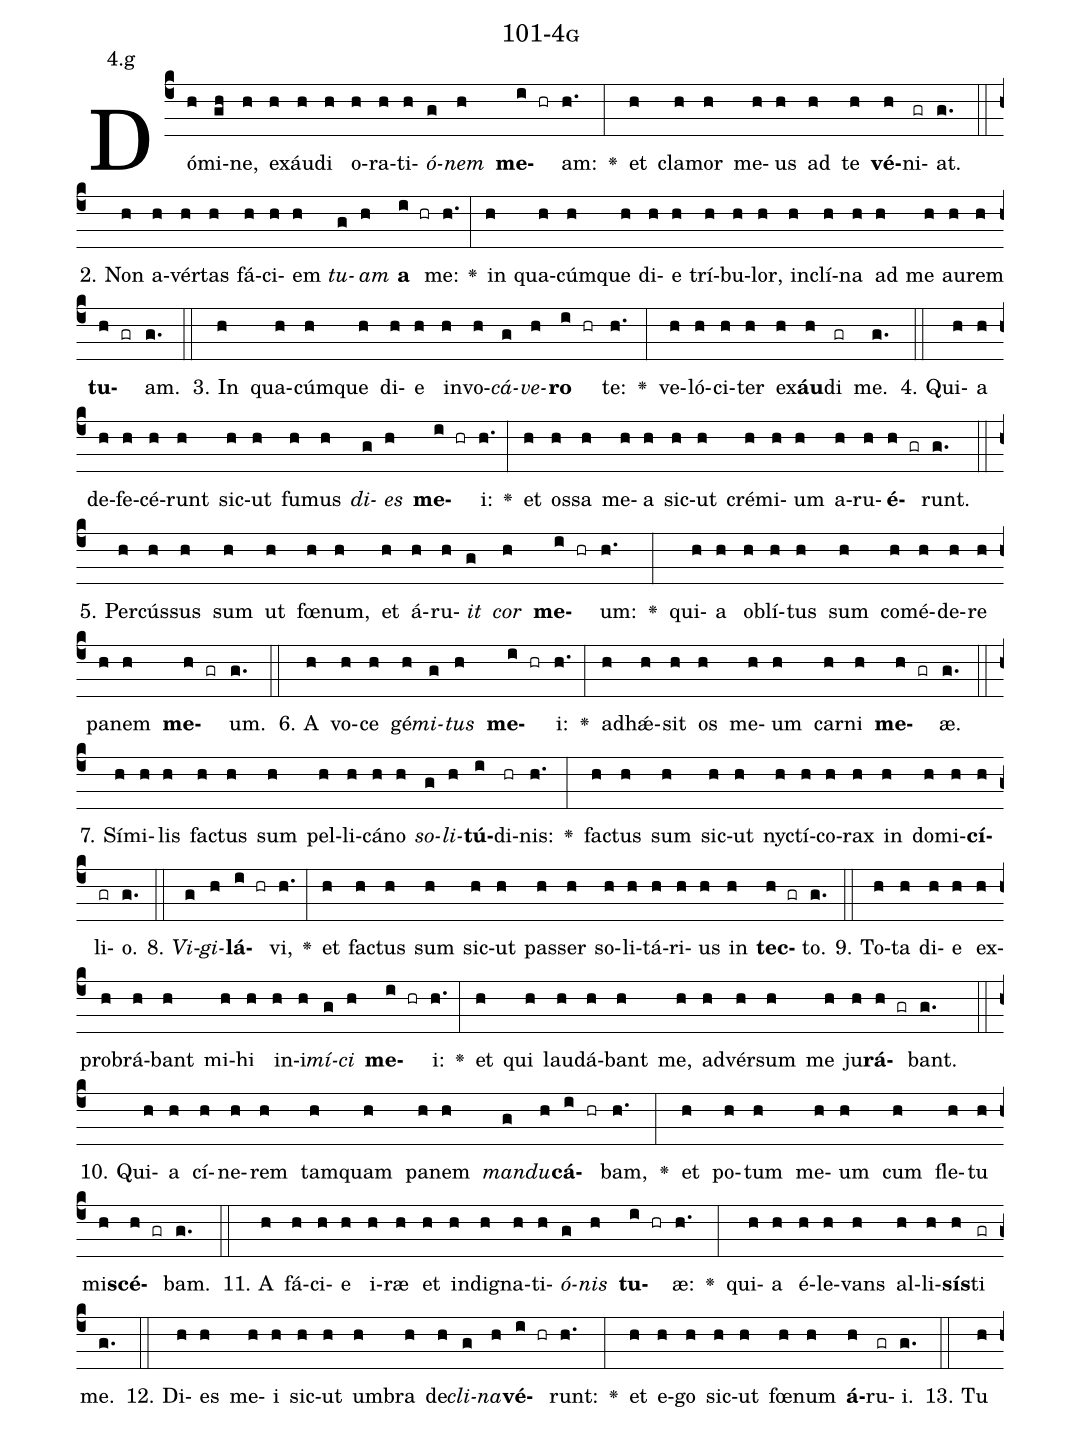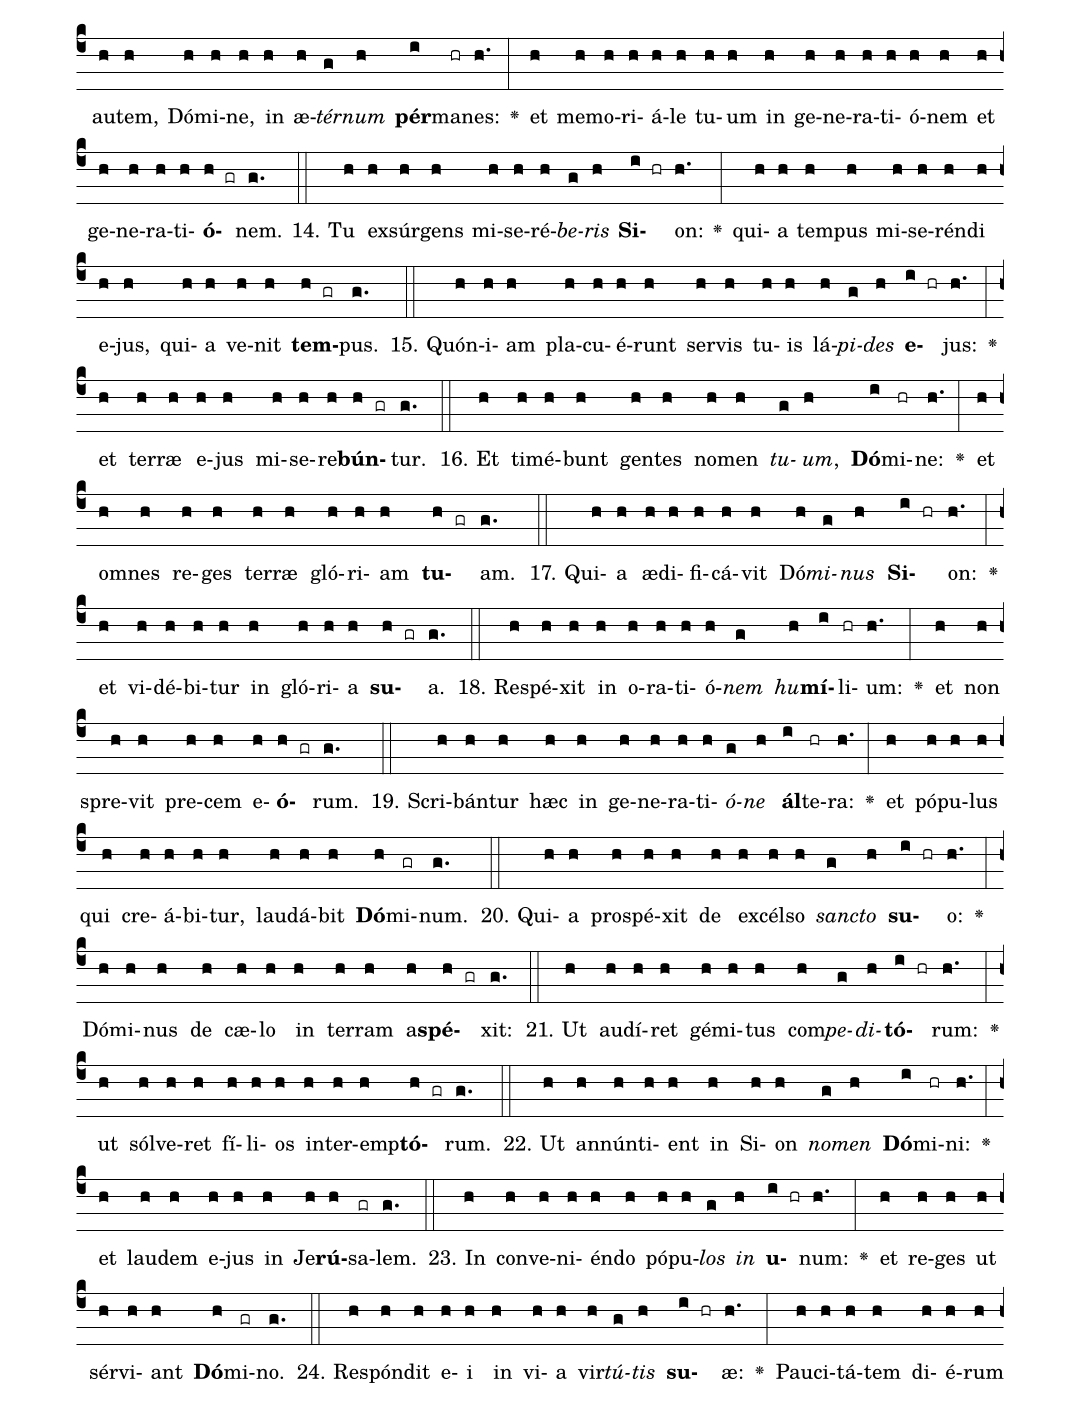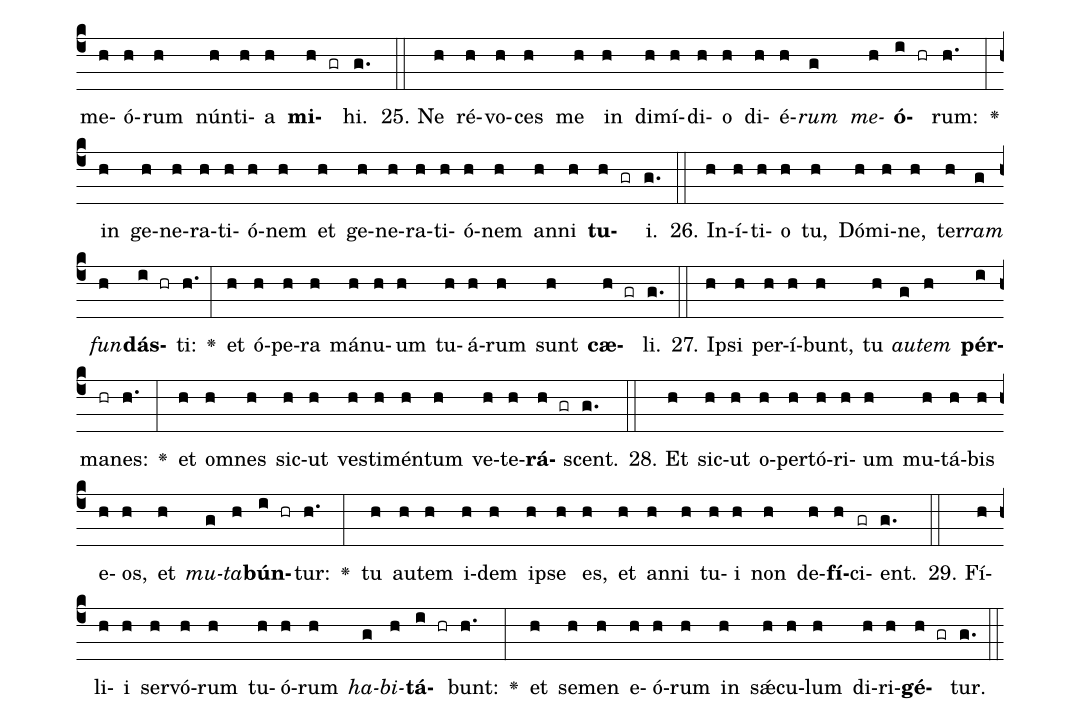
name: 101-4g;
annotation: 4.g;
%%
(c4)Dó(h)mi(gh)ne,(h) ex(h)áu(h)di(h) o(h)ra(h)ti(h)<i>ó</i>(g)<i>nem</i>(h) <b>me</b>(i hr)am:(h.) <v>\greheightstar</v>(:) et(h) cla(h)mor(h) me(h)us(h) ad(h) te(h) <b>vé</b>(h)ni(gr)at.(g.) (::)
2. Non(h) a(h)vér(h)tas(h) fá(h)ci(h)em(h) <i>tu</i>(g)<i>am</i>(h) <b>a</b>(i hr) me:(h.) <v>\greheightstar</v>(:) in(h) qua(h)cúm(h)que(h) di(h)e(h) trí(h)bu(h)lor,(h) in(h)clí(h)na(h) ad(h) me(h) au(h)rem(h) <b>tu</b>(h gr)am.(g.) (::)
3. In(h) qua(h)cúm(h)que(h) di(h)e(h) in(h)vo(h)<i>cá</i>(g)<i>ve</i>(h)<b>ro</b>(i hr) te:(h.) <v>\greheightstar</v>(:) ve(h)ló(h)ci(h)ter(h) ex(h)<b>áu</b>(h)di(gr) me.(g.) (::)
4. Qui(h)a(h) de(h)fe(h)cé(h)runt(h) sic(h)ut(h) fu(h)mus(h) <i>di</i>(g)<i>es</i>(h) <b>me</b>(i hr)i:(h.) <v>\greheightstar</v>(:) et(h) os(h)sa(h) me(h)a(h) sic(h)ut(h) cré(h)mi(h)um(h) a(h)ru(h)<b>é</b>(h gr)runt.(g.) (::)
5. Per(h)cús(h)sus(h) sum(h) ut(h) fœ(h)num,(h) et(h) á(h)ru(h)<i>it</i>(g) <i>cor</i>(h) <b>me</b>(i hr)um:(h.) <v>\greheightstar</v>(:) qui(h)a(h) ob(h)lí(h)tus(h) sum(h) com(h)é(h)de(h)re(h) pa(h)nem(h) <b>me</b>(h gr)um.(g.) (::)
6. A(h) vo(h)ce(h) gé(h)<i>mi</i>(g)<i>tus</i>(h) <b>me</b>(i hr)i:(h.) <v>\greheightstar</v>(:) ad(h)hǽ(h)sit(h) os(h) me(h)um(h) car(h)ni(h) <b>me</b>(h gr)æ.(g.) (::)
7. Sí(h)mi(h)lis(h) fac(h)tus(h) sum(h) pel(h)li(h)cá(h)no(h) <i>so</i>(g)<i>li</i>(h)<b>tú</b>(i)di(hr)nis:(h.) <v>\greheightstar</v>(:) fac(h)tus(h) sum(h) sic(h)ut(h) nyc(h)tí(h)co(h)rax(h) in(h) do(h)mi(h)<b>cí</b>(h)li(gr)o.(g.) (::)
8. <i>Vi</i>(g)<i>gi</i>(h)<b>lá</b>(i hr)vi,(h.) <v>\greheightstar</v>(:) et(h) fac(h)tus(h) sum(h) sic(h)ut(h) pas(h)ser(h) so(h)li(h)tá(h)ri(h)us(h) in(h) <b>tec</b>(h gr)to.(g.) (::)
9. To(h)ta(h) di(h)e(h) ex(h)pro(h)brá(h)bant(h) mi(h)hi(h) in(h)i(h)<i>mí</i>(g)<i>ci</i>(h) <b>me</b>(i hr)i:(h.) <v>\greheightstar</v>(:) et(h) qui(h) lau(h)dá(h)bant(h) me,(h) ad(h)vér(h)sum(h) me(h) ju(h)<b>rá</b>(h gr)bant.(g.) (::)
10. Qui(h)a(h) cí(h)ne(h)rem(h) tam(h)quam(h) pa(h)nem(h) <i>man</i>(g)<i>du</i>(h)<b>cá</b>(i hr)bam,(h.) <v>\greheightstar</v>(:) et(h) po(h)tum(h) me(h)um(h) cum(h) fle(h)tu(h) mi(h)<b>scé</b>(h gr)bam.(g.) (::)
11. A(h) fá(h)ci(h)e(h) i(h)ræ(h) et(h) in(h)di(h)gna(h)ti(h)<i>ó</i>(g)<i>nis</i>(h) <b>tu</b>(i hr)æ:(h.) <v>\greheightstar</v>(:) qui(h)a(h) é(h)le(h)vans(h) al(h)li(h)<b>sís</b>(h)ti(gr) me.(g.) (::)
12. Di(h)es(h) me(h)i(h) sic(h)ut(h) um(h)bra(h) de(h)<i>cli</i>(g)<i>na</i>(h)<b>vé</b>(i hr)runt:(h.) <v>\greheightstar</v>(:) et(h) e(h)go(h) sic(h)ut(h) fœ(h)num(h) <b>á</b>(h)ru(gr)i.(g.) (::)
13. Tu(h) au(h)tem,(h) Dó(h)mi(h)ne,(h) in(h) æ(h)<i>tér</i>(g)<i>num</i>(h) <b>pér</b>(i)ma(hr)nes:(h.) <v>\greheightstar</v>(:) et(h) me(h)mo(h)ri(h)á(h)le(h) tu(h)um(h) in(h) ge(h)ne(h)ra(h)ti(h)ó(h)nem(h) et(h) ge(h)ne(h)ra(h)ti(h)<b>ó</b>(h gr)nem.(g.) (::)
14. Tu(h) ex(h)súr(h)gens(h) mi(h)se(h)ré(h)<i>be</i>(g)<i>ris</i>(h) <b>Si</b>(i hr)on:(h.) <v>\greheightstar</v>(:) qui(h)a(h) tem(h)pus(h) mi(h)se(h)rén(h)di(h) e(h)jus,(h) qui(h)a(h) ve(h)nit(h) <b>tem</b>(h gr)pus.(g.) (::)
15. Quón(h)i(h)am(h) pla(h)cu(h)é(h)runt(h) ser(h)vis(h) tu(h)is(h) lá(h)<i>pi</i>(g)<i>des</i>(h) <b>e</b>(i hr)jus:(h.) <v>\greheightstar</v>(:) et(h) ter(h)ræ(h) e(h)jus(h) mi(h)se(h)re(h)<b>bún</b>(h gr)tur.(g.) (::)
16. Et(h) ti(h)mé(h)bunt(h) gen(h)tes(h) no(h)men(h) <i>tu</i>(g)<i>um</i>,(h) <b>Dó</b>(i)mi(hr)ne:(h.) <v>\greheightstar</v>(:) et(h) om(h)nes(h) re(h)ges(h) ter(h)ræ(h) gló(h)ri(h)am(h) <b>tu</b>(h gr)am.(g.) (::)
17. Qui(h)a(h) æ(h)di(h)fi(h)cá(h)vit(h) Dó(h)<i>mi</i>(g)<i>nus</i>(h) <b>Si</b>(i hr)on:(h.) <v>\greheightstar</v>(:) et(h) vi(h)dé(h)bi(h)tur(h) in(h) gló(h)ri(h)a(h) <b>su</b>(h gr)a.(g.) (::)
18. Re(h)spé(h)xit(h) in(h) o(h)ra(h)ti(h)ó(h)<i>nem</i>(g) <i>hu</i>(h)<b>mí</b>(i)li(hr)um:(h.) <v>\greheightstar</v>(:) et(h) non(h) spre(h)vit(h) pre(h)cem(h) e(h)<b>ó</b>(h gr)rum.(g.) (::)
19. Scri(h)bán(h)tur(h) hæc(h) in(h) ge(h)ne(h)ra(h)ti(h)<i>ó</i>(g)<i>ne</i>(h) <b>ál</b>(i)te(hr)ra:(h.) <v>\greheightstar</v>(:) et(h) pó(h)pu(h)lus(h) qui(h) cre(h)á(h)bi(h)tur,(h) lau(h)dá(h)bit(h) <b>Dó</b>(h)mi(gr)num.(g.) (::)
20. Qui(h)a(h) pro(h)spé(h)xit(h) de(h) ex(h)cél(h)so(h) <i>sanc</i>(g)<i>to</i>(h) <b>su</b>(i hr)o:(h.) <v>\greheightstar</v>(:) Dó(h)mi(h)nus(h) de(h) cæ(h)lo(h) in(h) ter(h)ram(h) a(h)<b>spé</b>(h gr)xit:(g.) (::)
21. Ut(h) au(h)dí(h)ret(h) gé(h)mi(h)tus(h) com(h)<i>pe</i>(g)<i>di</i>(h)<b>tó</b>(i hr)rum:(h.) <v>\greheightstar</v>(:) ut(h) sól(h)ve(h)ret(h) fí(h)li(h)os(h) in(h)ter(h)emp(h)<b>tó</b>(h gr)rum.(g.) (::)
22. Ut(h) an(h)nún(h)ti(h)ent(h) in(h) Si(h)on(h) <i>no</i>(g)<i>men</i>(h) <b>Dó</b>(i)mi(hr)ni:(h.) <v>\greheightstar</v>(:) et(h) lau(h)dem(h) e(h)jus(h) in(h) Je(h)<b>rú</b>(h)sa(gr)lem.(g.) (::)
23. In(h) con(h)ve(h)ni(h)én(h)do(h) pó(h)pu(h)<i>los</i>(g) <i>in</i>(h) <b>u</b>(i hr)num:(h.) <v>\greheightstar</v>(:) et(h) re(h)ges(h) ut(h) sér(h)vi(h)ant(h) <b>Dó</b>(h)mi(gr)no.(g.) (::)
24. Re(h)spón(h)dit(h) e(h)i(h) in(h) vi(h)a(h) vir(h)<i>tú</i>(g)<i>tis</i>(h) <b>su</b>(i hr)æ:(h.) <v>\greheightstar</v>(:) Pau(h)ci(h)tá(h)tem(h) di(h)é(h)rum(h) me(h)ó(h)rum(h) nún(h)ti(h)a(h) <b>mi</b>(h gr)hi.(g.) (::)
25. Ne(h) ré(h)vo(h)ces(h) me(h) in(h) di(h)mí(h)di(h)o(h) di(h)é(h)<i>rum</i>(g) <i>me</i>(h)<b>ó</b>(i hr)rum:(h.) <v>\greheightstar</v>(:) in(h) ge(h)ne(h)ra(h)ti(h)ó(h)nem(h) et(h) ge(h)ne(h)ra(h)ti(h)ó(h)nem(h) an(h)ni(h) <b>tu</b>(h gr)i.(g.) (::)
26. In(h)í(h)ti(h)o(h) tu,(h) Dó(h)mi(h)ne,(h) ter(h)<i>ram</i>(g) <i>fun</i>(h)<b>dás</b>(i hr)ti:(h.) <v>\greheightstar</v>(:) et(h) ó(h)pe(h)ra(h) má(h)nu(h)um(h) tu(h)á(h)rum(h) sunt(h) <b>cæ</b>(h gr)li.(g.) (::)
27. Ip(h)si(h) per(h)í(h)bunt,(h) tu(h) <i>au</i>(g)<i>tem</i>(h) <b>pér</b>(i)ma(hr)nes:(h.) <v>\greheightstar</v>(:) et(h) om(h)nes(h) sic(h)ut(h) ves(h)ti(h)mén(h)tum(h) ve(h)te(h)<b>rá</b>(h gr)scent.(g.) (::)
28. Et(h) sic(h)ut(h) o(h)per(h)tó(h)ri(h)um(h) mu(h)tá(h)bis(h) e(h)os,(h) et(h) <i>mu</i>(g)<i>ta</i>(h)<b>bún</b>(i hr)tur:(h.) <v>\greheightstar</v>(:) tu(h) au(h)tem(h) i(h)dem(h) ip(h)se(h) es,(h) et(h) an(h)ni(h) tu(h)i(h) non(h) de(h)<b>fí</b>(h)ci(gr)ent.(g.) (::)
29. Fí(h)li(h)i(h) ser(h)vó(h)rum(h) tu(h)ó(h)rum(h) <i>ha</i>(g)<i>bi</i>(h)<b>tá</b>(i hr)bunt:(h.) <v>\greheightstar</v>(:) et(h) se(h)men(h) e(h)ó(h)rum(h) in(h) sǽ(h)cu(h)lum(h) di(h)ri(h)<b>gé</b>(h gr)tur.(g.) (::)
